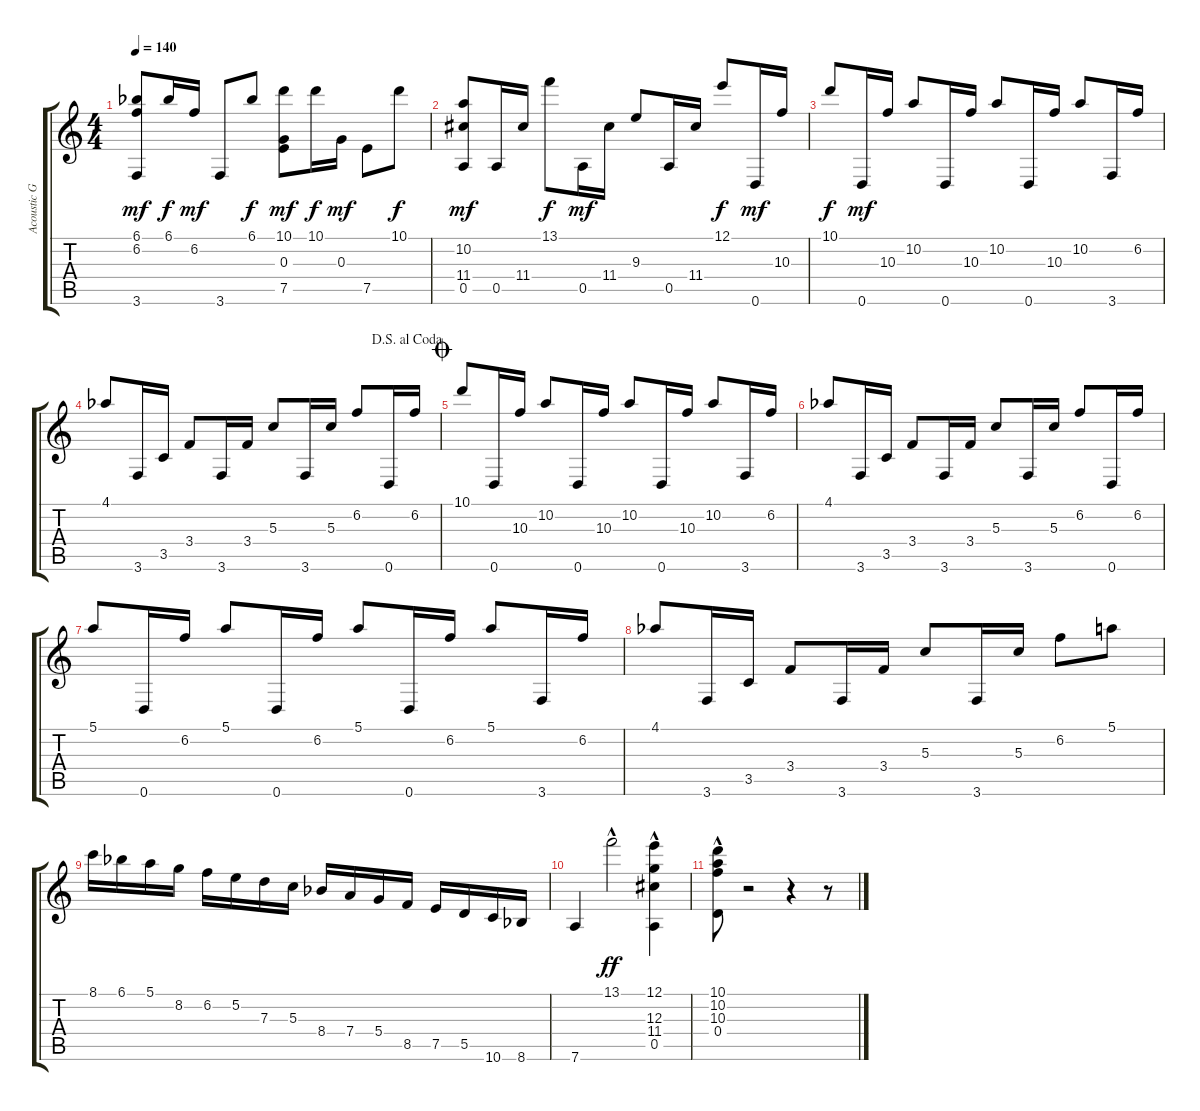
\track ("Acoustic Guitar" "Acoustic G") {instrument acousticguitarnylon}
\staff {score tabs}
\tuning (E4 B3 G3 D3 A2 D2) {hide}
\ts (4 4)
\tempo 140
\clef g2
\ks c
(6.1{acc b} 6.2 3.6).8{dy mf} 6.1{acc b}.16{dy f} 6.2.16{dy mf} 3.6.8 6.1{acc b}.8{dy f} (10.1 0.3 7.5).8{dy mf} 10.1.16{dy f} 0.3.16{dy mf} 7.5.8 10.1.8{dy f} |
(10.2 11.4 0.5).8{dy mf} 0.5.16 11.4.16 13.1.8{dy f} 0.5.16{dy mf} 11.4.16 9.3.8 0.5.16 11.4.16 12.1.8{dy f} 0.6.16{dy mf} 10.3.16 |
10.1.8{dy f} 0.6.16{dy mf} 10.3.16 10.2.8 0.6.16 10.3.16 10.2.8 0.6.16 10.3.16 10.2.8 3.6.16 6.2.16 |
\jump dalsegnoalcoda
4.1{acc b}.8 3.6.16 3.5.16 3.4.8 3.6.16 3.4.16 5.3.8 3.6.16 5.3.16 6.2.8 0.6.16 6.2.16 |
\jump coda
10.1.8 0.6.16 10.3.16 10.2.8 0.6.16 10.3.16 10.2.8 0.6.16 10.3.16 10.2.8 3.6.16 6.2.16 |
4.1{acc b}.8 3.6.16 3.5.16 3.4.8 3.6.16 3.4.16 5.3.8 3.6.16 5.3.16 6.2.8 0.6.16 6.2.16 |
5.1.8 0.6.16 6.2.16 5.1.8 0.6.16 6.2.16 5.1.8 0.6.16 6.2.16 5.1.8 3.6.16 6.2.16 |
4.1{acc b}.8 3.6.16 3.5.16 3.4.8 3.6.16 3.4.16 5.3.8 3.6.16 5.3.16 6.2.8 5.1.8 |
8.1.16 6.1{acc b}.16 5.1.16 8.2.16 6.2.16 5.2.16 7.3.16 5.3.16 8.4{acc b}.16 7.4.16 5.4.16 8.5.16 7.5.16 5.5.16 10.6.16 8.6{acc b}.16 |
7.6.4 13.1{hac}.2{dy ff} (12.1{hac} 12.3{hac} 11.4{hac} 0.5{hac}).4 |
(10.1{hac} 10.2{hac} 10.3{hac} 0.4{hac}).8 r.2 r.4 r.8
